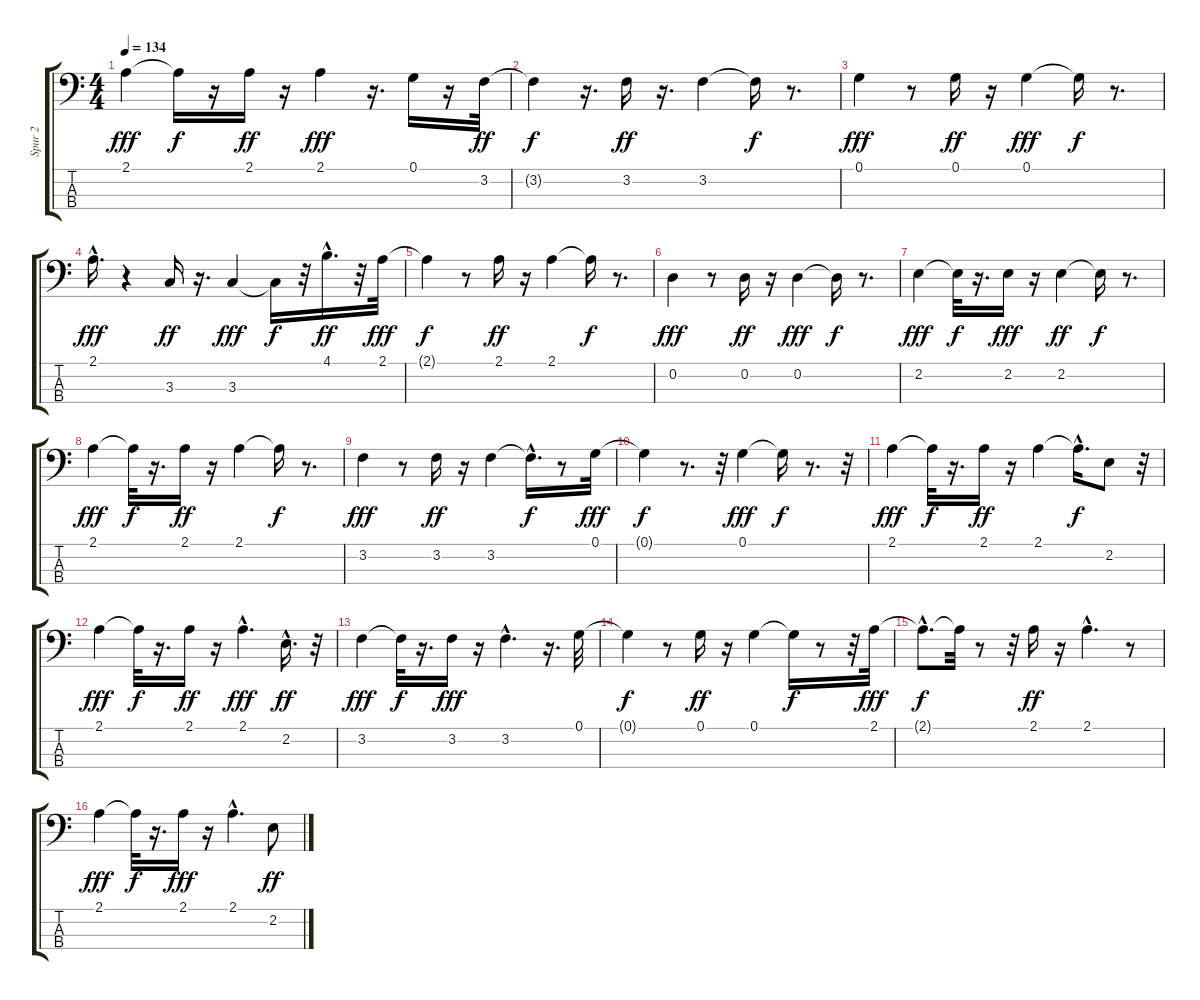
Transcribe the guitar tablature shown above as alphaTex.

\track ("Spur 2" "Spur 2") {instrument electricbasspick}
\staff {score tabs}
\tuning (G2 D2 A1 E1) {hide}
\ts (4 4)
\tempo 134
\clef f4
\ks c
2.1.4{dy fff} 2.1{t}.16{dy f} r.16 2.1.16{dy ff} r.16 2.1.4{dy fff} r.16{d} 0.1.16 r.16 3.2.32{dy ff} |
3.2{t}.4{dy f} r.16{d} 3.2.16{dy ff} r.16{d} 3.2.4 3.2{t}.16{dy f} r.8{d} |
0.1.4{dy fff} r.8 0.1.16{dy ff} r.16 0.1.4{dy fff} 0.1{t}.16{dy f} r.8{d} |
2.1{hac}.16{d dy fff} r.4 3.3.16{dy ff} r.16{d} 3.3.4{dy fff} 3.3{t}.16{dy f} r.32 4.1{hac}.16{d dy ff} r.32 2.1.32{dy fff} |
2.1{t}.4{dy f} r.8 2.1.16{dy ff} r.16 2.1.4 2.1{t}.16{dy f} r.8{d} |
0.2.4{dy fff} r.8 0.2.16{dy ff} r.16 0.2.4{dy fff} 0.2{t}.16{dy f} r.8{d} |
2.2.4{dy fff} 2.2{t}.32{dy f} r.16{d} 2.2.16{dy fff} r.16 2.2.4{dy ff} 2.2{t}.16{dy f} r.8{d} |
2.1.4{dy fff} 2.1{t}.32{dy f} r.16{d} 2.1.16{dy ff} r.16 2.1.4 2.1{t}.16{dy f} r.8{d} |
3.2.4{dy fff} r.8 3.2.16{dy ff} r.16 3.2.4 3.2{hac t}.16{d dy f} r.8 0.1.32{dy fff} |
0.1{t}.4{dy f} r.8{d} r.32 0.1.4{dy fff} 0.1{t}.16{dy f} r.8{d} r.32 |
2.1.4{dy fff} 2.1{t}.32{dy f} r.16{d} 2.1.16{dy ff} r.16 2.1.4 2.1{hac t}.16{d dy f} 2.2.8 r.32 |
2.1.4{dy fff} 2.1{t}.32{dy f} r.16{d} 2.1.16{dy ff} r.16 2.1{hac}.4{d dy fff} 2.2{hac}.16{d dy ff} r.32 |
3.2.4{dy fff} 3.2{t}.32{dy f} r.16{d} 3.2.16{dy fff} r.16 3.2{hac}.4{d} r.16{d} 0.1.32 |
0.1{t}.4{dy f} r.8 0.1.16{dy ff} r.16 0.1.4 0.1{t}.16{dy f} r.8 r.32 2.1.32{dy fff} |
2.1{hac t}.8{d dy f} 2.1{t}.32 r.8 r.32 2.1.16{dy ff} r.16 2.1{hac}.4{d} r.8 |
2.1.4{dy fff} 2.1{t}.32{dy f} r.16{d} 2.1.16{dy fff} r.16 2.1{hac}.4{d} 2.2.8{dy ff}
